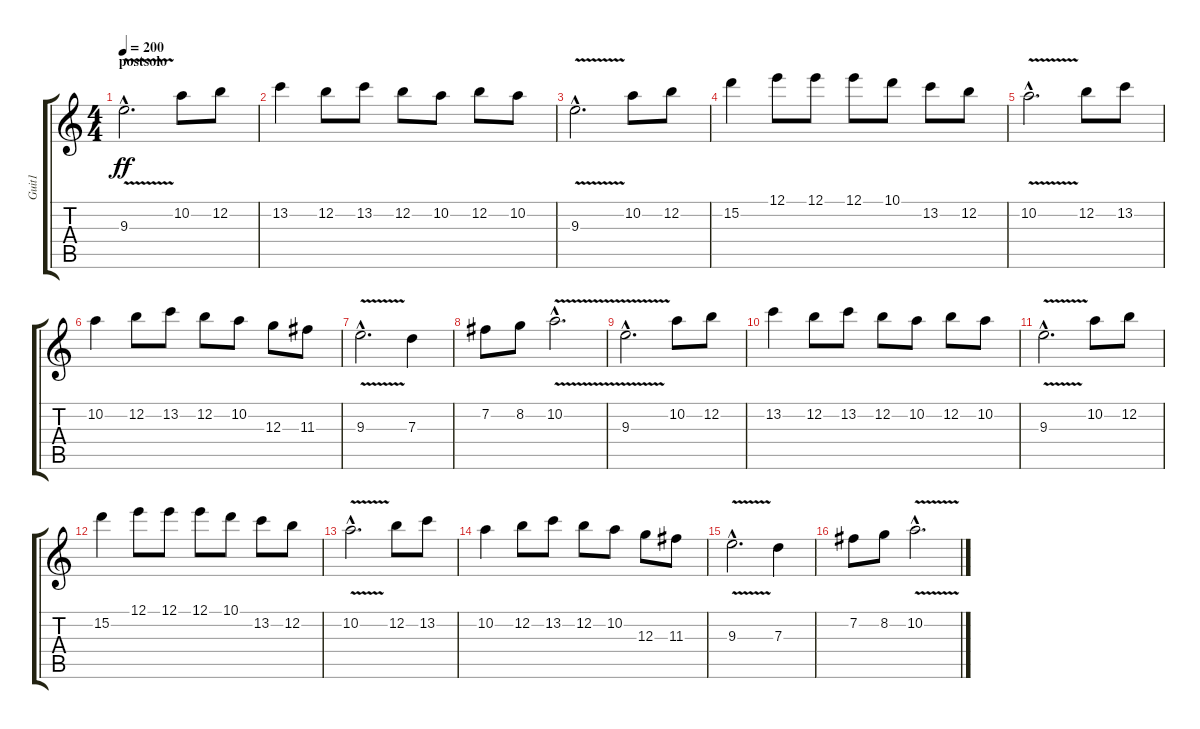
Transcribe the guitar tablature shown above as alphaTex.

\track ("Guit1" "Guit1") {instrument distortionguitar}
\staff {score tabs}
\tuning (E4 B3 G3 D3 A2 E2) {hide}
\ts (4 4)
\section ("" "postsolo")
\tempo 200
\clef g2
\ks c
9.3{v hac}.2{d dy ff} 10.2.8 12.2.8 |
13.2.4 12.2.8 13.2.8 12.2.8 10.2.8 12.2.8 10.2.8 |
9.3{v hac}.2{d} 10.2.8 12.2.8 |
15.2.4 12.1.8 12.1.8 12.1.8 10.1.8 13.2.8 12.2.8 |
10.2{v hac}.2{d} 12.2.8 13.2.8 |
10.2.4 12.2.8 13.2.8 12.2.8 10.2.8 12.3.8 11.3.8 |
9.3{v hac}.2{d} 7.3.4 |
7.2.8 8.2.8 10.2{v hac}.2{d} |
9.3{v hac}.2{d} 10.2.8 12.2.8 |
13.2.4 12.2.8 13.2.8 12.2.8 10.2.8 12.2.8 10.2.8 |
9.3{v hac}.2{d} 10.2.8 12.2.8 |
15.2.4 12.1.8 12.1.8 12.1.8 10.1.8 13.2.8 12.2.8 |
10.2{v hac}.2{d} 12.2.8 13.2.8 |
10.2.4 12.2.8 13.2.8 12.2.8 10.2.8 12.3.8 11.3.8 |
9.3{v hac}.2{d} 7.3.4 |
7.2.8 8.2.8 10.2{v hac}.2{d}
